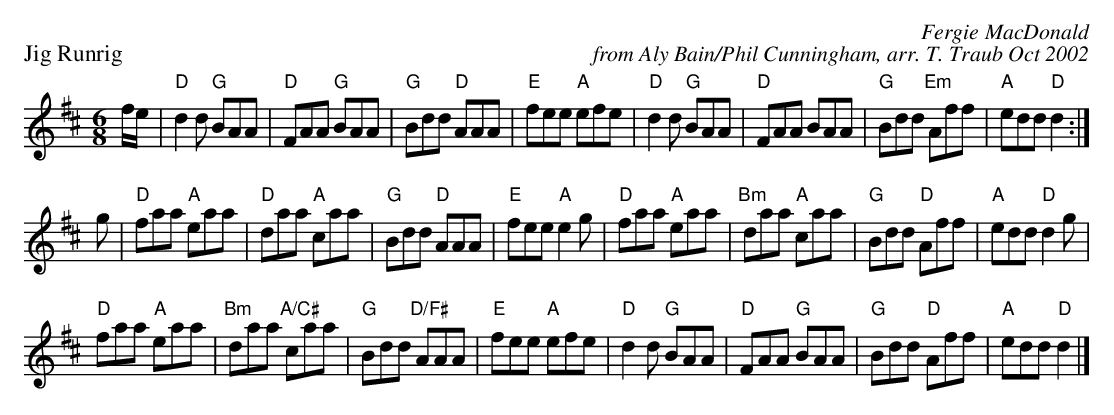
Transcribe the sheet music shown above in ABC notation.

X:1
P: Jig Runrig
C: Fergie MacDonald
C: from Aly Bain/Phil Cunningham, arr. T. Traub Oct 2002
M: 6/8
L: 1/8
K: D
f/e/|"D"d2 d "G"BAA|"D"FAA "G"BAA|"G"Bdd "D"AAA|"E"fee "A"efe|"D"d2 d "G"BAA|"D"FAA BAA|"G"Bdd "Em"Aff|"A"edd "D"d2 :|
g|"D"faa "A"eaa|"D"daa "A"caa|"G"Bdd "D"AAA|"E"fee "A"e2 g|"D"faa "A"eaa|"Bm"daa "A"caa|"G"Bdd "D"Aff|"A"edd "D"d2 g|
"D"faa "A"eaa|"Bm"daa "A/C#"caa|"G"Bdd "D/F#"AAA|"E"fee "A"efe|"D"d2 d "G"BAA|"D"FAA "G"BAA|"G"Bdd "D"Aff|"A"edd "D"d2 |]
